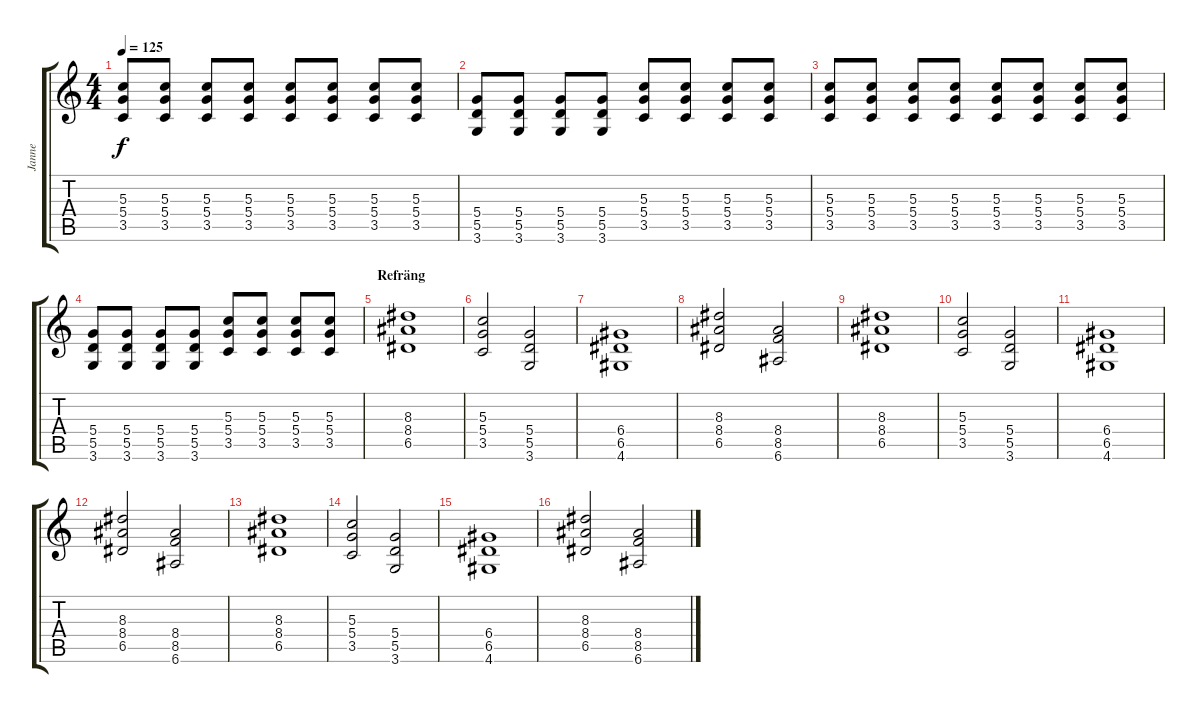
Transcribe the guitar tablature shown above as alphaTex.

\track ("Janne" "Janne") {instrument distortionguitar}
\staff {score tabs}
\tuning (E4 B3 G3 D3 A2 E2) {hide}
\ts (4 4)
\tempo 125
\clef g2
\ks c
(5.3 5.4 3.5).8{dy f} (5.3 5.4 3.5).8 (5.3 5.4 3.5).8 (5.3 5.4 3.5).8 (5.3 5.4 3.5).8 (5.3 5.4 3.5).8 (5.3 5.4 3.5).8 (5.3 5.4 3.5).8 |
(5.4 5.5 3.6).8 (5.4 5.5 3.6).8 (5.4 5.5 3.6).8 (5.4 5.5 3.6).8 (5.3 5.4 3.5).8 (5.3 5.4 3.5).8 (5.3 5.4 3.5).8 (5.3 5.4 3.5).8 |
(5.3 5.4 3.5).8 (5.3 5.4 3.5).8 (5.3 5.4 3.5).8 (5.3 5.4 3.5).8 (5.3 5.4 3.5).8 (5.3 5.4 3.5).8 (5.3 5.4 3.5).8 (5.3 5.4 3.5).8 |
(5.4 5.5 3.6).8 (5.4 5.5 3.6).8 (5.4 5.5 3.6).8 (5.4 5.5 3.6).8 (5.3 5.4 3.5).8 (5.3 5.4 3.5).8 (5.3 5.4 3.5).8 (5.3 5.4 3.5).8 |
\section ("" "Refräng")
(8.3 8.4 6.5).1 |
(5.3 5.4 3.5).2 (5.4 5.5 3.6).2 |
(6.4 6.5 4.6).1 |
(8.3 8.4 6.5).2 (8.4 8.5 6.6).2 |
(8.3 8.4 6.5).1 |
(5.3 5.4 3.5).2 (5.4 5.5 3.6).2 |
(6.4 6.5 4.6).1 |
(8.3 8.4 6.5).2 (8.4 8.5 6.6).2 |
(8.3 8.4 6.5).1 |
(5.3 5.4 3.5).2 (5.4 5.5 3.6).2 |
(6.4 6.5 4.6).1 |
(8.3 8.4 6.5).2 (8.4 8.5 6.6).2
